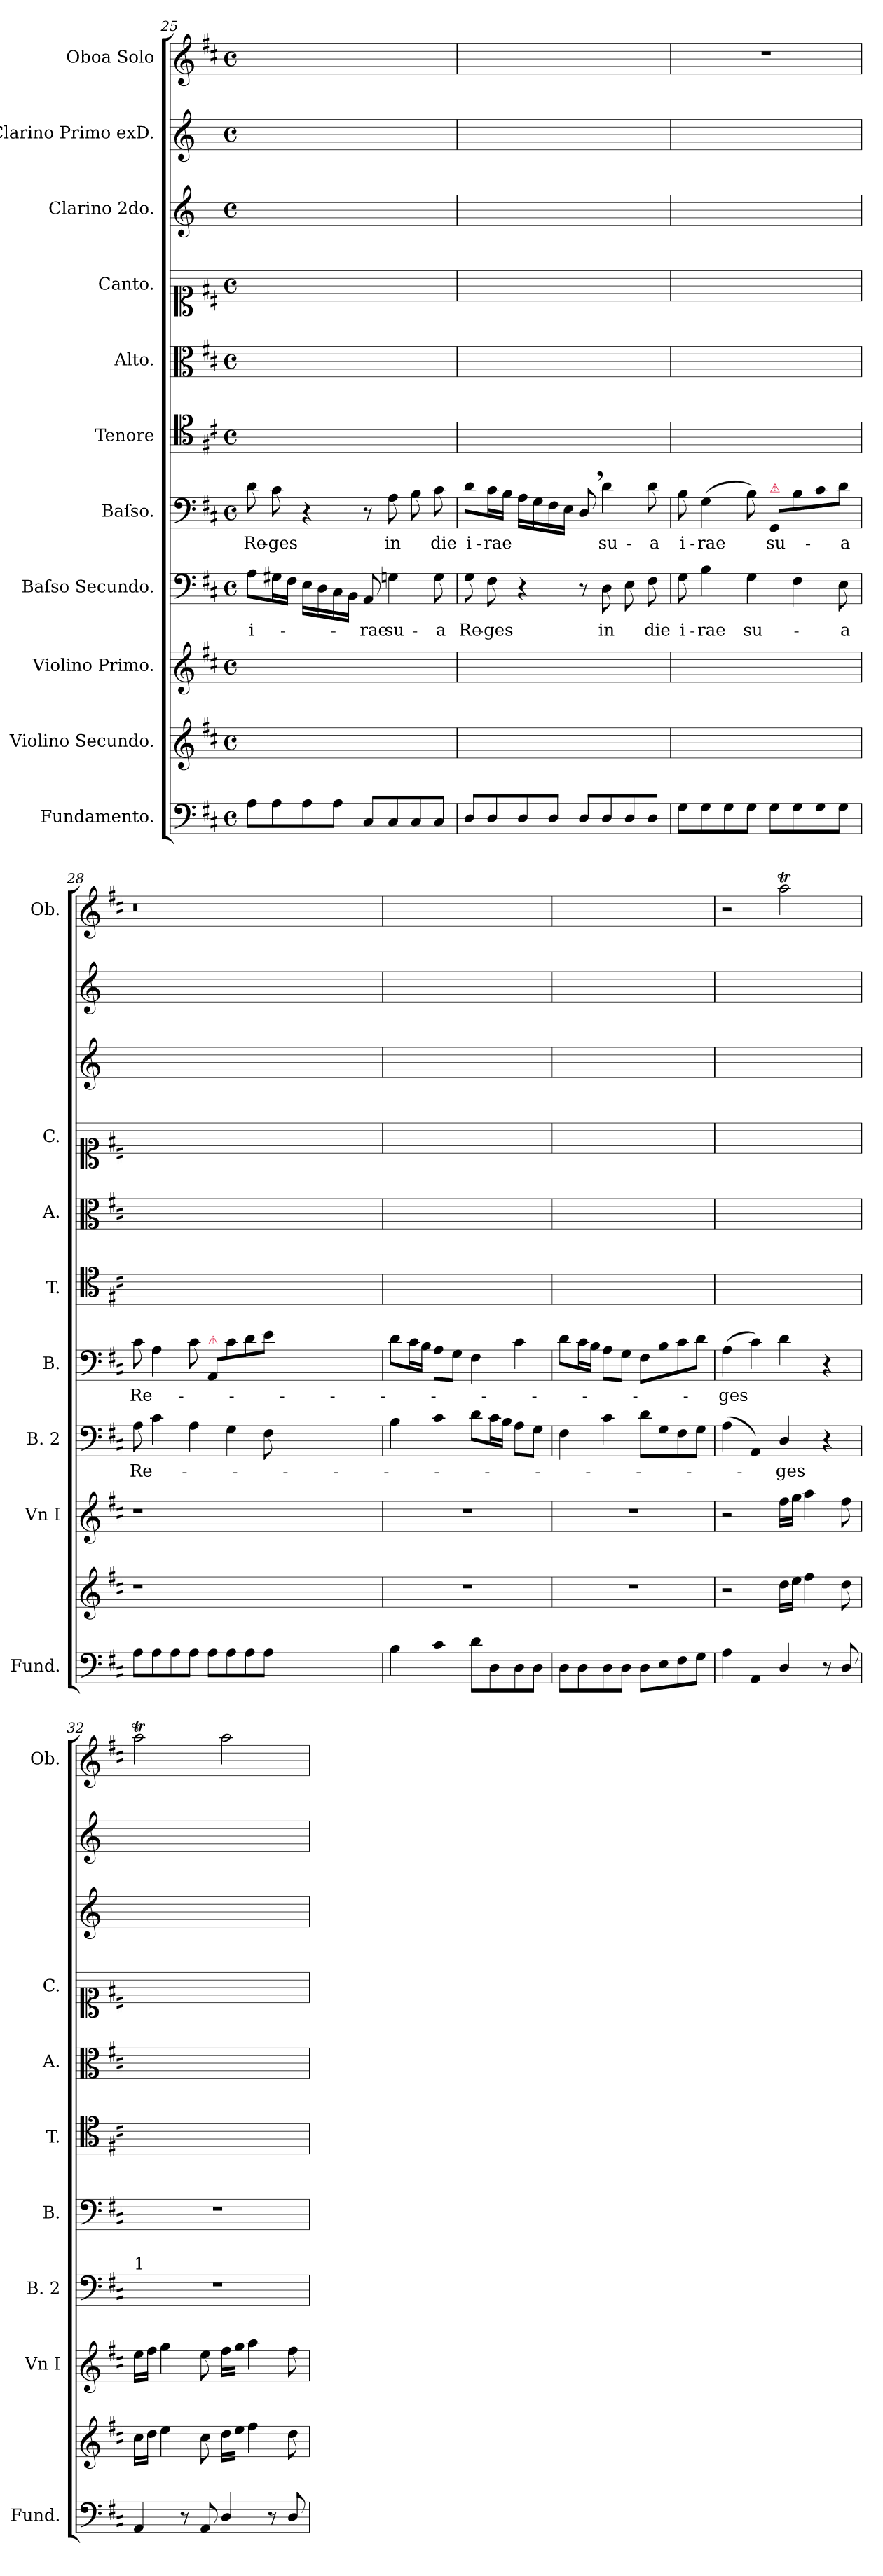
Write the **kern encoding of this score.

**kern	**kern	**kern	**kern	**text	**kern	**text	**kern	**kern	**kern	**kern	**kern	**kern
*part11	*part10	*part9	*part8	*part8	*part7	*part7	*part6	*part5	*part4	*part3	*part2	*part1
*staff11	*staff10	*staff9	*staff8	*staff8	*staff7	*staff7	*staff6	*staff5	*staff4	*staff3	*staff2	*staff1
*I"Fundamento.	*I"Violino Secundo.	*I"Violino Primo.	*I"Baſso Secundo.	*	*I"Baſso.	*	*I"Tenore	*I"Alto.	*I"Canto.	*I"Clarino 2do.	*I"Clarino Primo exD.	*I"Oboa Solo
*I'Fund.	*	*I'Vn I	*I'B. 2	*	*I'B.	*	*I'T.	*I'A.	*I'C.	*	*	*I'Ob.
*clefF4	*clefG2	*clefG2	*clefF4	*	*clefF4	*	*clefC4	*clefC3	*clefC1	*clefG2	*clefG2	*clefG2
*	*	*	*	*	*	*	*	*	*	*ITrd-1c-2	*ITrd-1c-2	*
*k[f#c#]	*k[f#c#]	*k[f#c#]	*k[f#c#]	*	*k[f#c#]	*	*k[f#c#]	*k[f#c#]	*k[f#c#]	*k[f#c#]	*k[f#c#]	*k[f#c#]
*D:	*D:	*D:	*D:	*	*D:	*	*D:	*D:	*D:	*	*	*D:
*M4/4	*M4/4	*M4/4	*M4/4	*	*M4/4	*	*M4/4	*M4/4	*M4/4	*M4/4	*M4/4	*M4/4
*met(c)	*met(c)	*met(c)	*met(c)	*	*met(c)	*	*met(c)	*met(c)	*met(c)	*met(c)	*met(c)	*met(c)
=25	=25	=25	=25	=25	=25	=25	=25	=25	=25	=25	=25	=25
8A\L	1ryy	1ryy	8A\L	i-	8d\	Re-	1ryy	1ryy	1ryy	1ryy	1ryy	1ryy
8A\	.	.	16G#X\L	.	8c#\	-ges	.	.	.	.	.	.
.	.	.	16F#\JJ	.	.	.	.	.	.	.	.	.
8A\	.	.	16E\LL	.	4r	.	.	.	.	.	.	.
.	.	.	16D\	.	.	.	.	.	.	.	.	.
8A\J	.	.	16C#\	.	.	.	.	.	.	.	.	.
.	.	.	16BB\JJ	.	.	.	.	.	.	.	.	.
8C#/L	.	.	8AA/	-rae	8r	.	.	.	.	.	.	.
8C#/	.	.	4Gn\	su-	8A\	in	.	.	.	.	.	.
8C#/	.	.	.	.	8B\	.	.	.	.	.	.	.
8C#/J	.	.	8G\	-a	8c#\	die	.	.	.	.	.	.
=26	=26	=26	=26	=26	=26	=26	=26	=26	=26	=26	=26	=26
8D/L	1ryy	1ryy	8G\	Re-	8d\L	i-	1ryy	1ryy	1ryy	1ryy	1ryy	1ryy
8D/	.	.	8F#\	-ges	16c#\L	-rae	.	.	.	.	.	.
.	.	.	.	.	16B\JJ	.	.	.	.	.	.	.
8D/	.	.	4r	.	16A\LL	.	.	.	.	.	.	.
.	.	.	.	.	16G\	.	.	.	.	.	.	.
8D/J	.	.	.	.	16F#\	.	.	.	.	.	.	.
.	.	.	.	.	16E\JJ	.	.	.	.	.	.	.
8D/L	.	.	8r	.	8D,/	.	.	.	.	.	.	.
8D/	.	.	8D\	in	4d\	su-	.	.	.	.	.	.
8D/	.	.	8E\	.	.	.	.	.	.	.	.	.
8D/J	.	.	8F#\	die	8d\	-a	.	.	.	.	.	.
=27	=27	=27	=27	=27	=27	=27	=27	=27	=27	=27	=27	=27
8G\L	1ryy	1ryy	8G\	i-	8B\	i-	1ryy	1ryy	1ryy	1ryy	1ryy	1r
8G\	.	.	4B\	-rae	(4G\	-rae	.	.	.	.	.	.
8G\	.	.	.	.	.	.	.	.	.	.	.	.
8G\J	.	.	4G\	su-	8B\)	.	.	.	.	.	.	.
!	!	!	!	!	!LO:TX:a:color=crimson:t=⚠	!	!	!	!	!	!	!
8G\L	.	.	.	.	8GG/L	su-	.	.	.	.	.	.
8G\	.	.	4F#\	.	8B\	.	.	.	.	.	.	.
8G\	.	.	.	.	8c#\	.	.	.	.	.	.	.
8G\J	.	.	8E\	-a	8d\J	-a	.	.	.	.	.	.
=28	=28	=28	=28	=28	=28	=28	=28	=28	=28	=28	=28	=28
8A\L	1r	1r	8A\	Re-	8c#\	Re-	1ryy	1ryy	1ryy	1ryy	1ryy	0.r
8A\	.	.	4c#\	.	4A\	.	.	.	.	.	.	.
8A\	.	.	.	.	.	.	.	.	.	.	.	.
8A\J	.	.	4A\	.	8c#\	.	.	.	.	.	.	.
!	!	!	!	!	!LO:TX:a:color=crimson:t=⚠	!	!	!	!	!	!	!
8A\L	.	.	.	.	8AA/L	.	.	.	.	.	.	.
8A\	.	.	4G\	.	8c#\	.	.	.	.	.	.	.
8A\	.	.	.	.	8d\	.	.	.	.	.	.	.
8A\J	.	.	8F#\	.	8e\J	.	.	.	.	.	.	.
0ryy	0ryy	0ryy	0ryy	.	0ryy	.	0ryy	0ryy	0ryy	0ryy	0ryy	.
=29	=29	=29	=29	=29	=29	=29	=29	=29	=29	=29	=29	=29
4B\	1r	1r	4B\	.	8d\L	.	1ryy	1ryy	1ryy	1ryy	1ryy	1ryy
.	.	.	.	.	16c#\L	.	.	.	.	.	.	.
.	.	.	.	.	16B\JJ	.	.	.	.	.	.	.
4c#\	.	.	4c#\	.	8A\L	.	.	.	.	.	.	.
.	.	.	.	.	8G\J	.	.	.	.	.	.	.
8d\L	.	.	8d\L	.	4F#\	.	.	.	.	.	.	.
8D\	.	.	16c#\L	.	.	.	.	.	.	.	.	.
.	.	.	16B\JJ	.	.	.	.	.	.	.	.	.
8D\	.	.	8A\L	.	4c#\	.	.	.	.	.	.	.
8D\J	.	.	8G\J	.	.	.	.	.	.	.	.	.
=30	=30	=30	=30	=30	=30	=30	=30	=30	=30	=30	=30	=30
8D\L	1r	1r	4F#\	.	8d\L	.	1ryy	1ryy	1ryy	1ryy	1ryy	1ryy
8D\	.	.	.	.	16c#\L	.	.	.	.	.	.	.
.	.	.	.	.	16B\JJ	.	.	.	.	.	.	.
8D\	.	.	4c#\	.	8A\L	.	.	.	.	.	.	.
8D\J	.	.	.	.	8G\J	.	.	.	.	.	.	.
8D\L	.	.	8d\L	.	8F#\L	.	.	.	.	.	.	.
8E\	.	.	8G\	.	8B\	.	.	.	.	.	.	.
8F#\	.	.	8F#\	.	8c#\	.	.	.	.	.	.	.
8G\J	.	.	8G\J	.	8d\J	.	.	.	.	.	.	.
=31	=31	=31	=31	=31	=31	=31	=31	=31	=31	=31	=31	=31
4A\	2r	2r	(4A\	.	(4A\	-ges	1ryy	1ryy	1ryy	1ryy	1ryy	2r
4AA/	.	.	4AA/)	.	4c#\)	.	.	.	.	.	.	.
4D/	16dd\LL	16ff#\LL	4D/	-ges	4d\	.	.	.	.	.	.	2aaT\
.	16ee\JJ	16gg\JJ	.	.	.	.	.	.	.	.	.	.
.	4ff#\	4aa\	.	.	.	.	.	.	.	.	.	.
8r	.	.	4r	.	4r	.	.	.	.	.	.	.
8D/	8dd\	8ff#\	.	.	.	.	.	.	.	.	.	.
=32	=32	=32	=32	=32	=32	=32	=32	=32	=32	=32	=32	=32
!	!	!	!LO:TX:a:t=1	!	!	!	!	!	!	!	!	!
4AA/	16cc#\LL	16ee\LL	1r	.	1r	.	1ryy	1ryy	1ryy	1ryy	1ryy	2aaT\
.	16dd\JJ	16ff#\JJ	.	.	.	.	.	.	.	.	.	.
.	4ee\	4gg\	.	.	.	.	.	.	.	.	.	.
8r	.	.	.	.	.	.	.	.	.	.	.	.
8AA/	8cc#\	8ee\	.	.	.	.	.	.	.	.	.	.
4D/	16dd\LL	16ff#\LL	.	.	.	.	.	.	.	.	.	2aa\
.	16ee\JJ	16gg\JJ	.	.	.	.	.	.	.	.	.	.
.	4ff#\	4aa\	.	.	.	.	.	.	.	.	.	.
8r	.	.	.	.	.	.	.	.	.	.	.	.
8D/	8dd\	8ff#\	.	.	.	.	.	.	.	.	.	.
=	=	=	=	=	=	=	=	=	=	=	=	=
*-	*-	*-	*-	*-	*-	*-	*-	*-	*-	*-	*-	*-
